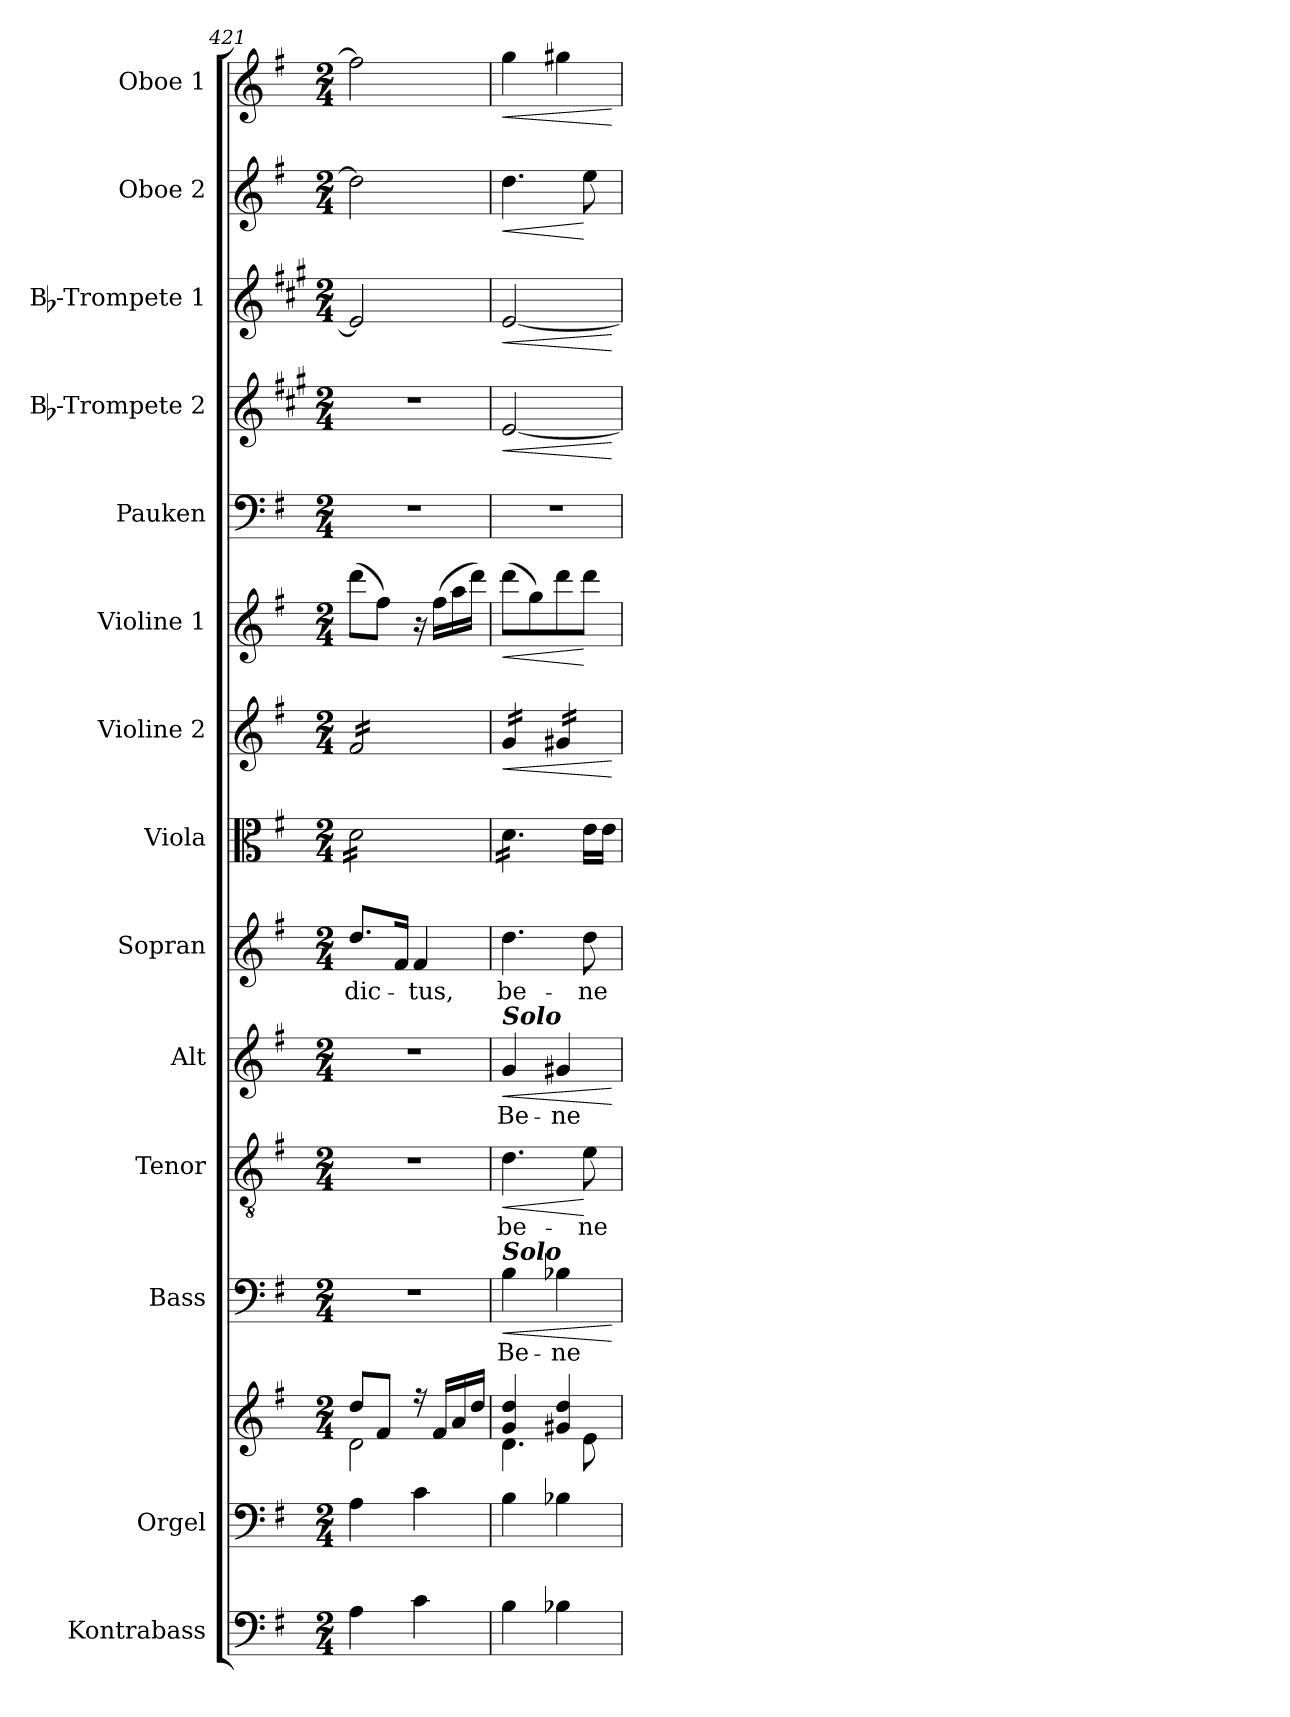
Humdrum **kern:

**kern	**kern	**kern	**kern	**text	**dynam	**kern	**text	**dynam	**kern	**text	**dynam	**kern	**text	**kern	**kern	**dynam	**kern	**dynam	**kern	**kern	**dynam	**kern	**dynam	**kern	**dynam	**kern	**dynam
*part14	*part13	*part13	*part12	*part12	*part12	*part11	*part11	*part11	*part10	*part10	*part10	*part9	*part9	*part8	*part7	*part7	*part6	*part6	*part5	*part4	*part4	*part3	*part3	*part2	*part2	*part1	*part1
*staff15	*staff14	*staff13	*staff12	*staff12	*staff12	*staff11	*staff11	*staff11	*staff10	*staff10	*staff10	*staff9	*staff9	*staff8	*staff7	*staff7	*staff6	*staff6	*staff5	*staff4	*staff4	*staff3	*staff3	*staff2	*staff2	*staff1	*staff1
*I"Kontrabass	*I"Orgel	*	*I"Bass	*	*	*I"Tenor	*	*	*I"Alt	*	*	*I"Sopran	*	*I"Viola	*I"Violine 2	*	*I"Violine 1	*	*I"Pauken	*I"Bb-Trompete 2	*	*I"Bb-Trompete 1	*	*I"Oboe 2	*	*I"Oboe 1	*
*I'Kb.	*I'Org.	*	*I'B.	*	*	*I'T.	*	*	*I'A.	*	*	*I'S.	*	*I'Vla.	*I'Vl. 2	*	*I'Vl. 1	*	*I'Pk.	*I'Bb Trp. 2	*	*I'Bb Trp. 1	*	*I'Ob. 2	*	*I'Ob. 1	*
*clefF4	*clefF4	*clefG2	*clefF4	*	*	*clefGv2	*	*	*clefG2	*	*	*clefG2	*	*clefC3	*clefG2	*	*clefG2	*	*clefF4	*clefG2	*	*clefG2	*	*clefG2	*	*clefG2	*
*ITrd7c12	*	*	*	*	*	*	*	*	*	*	*	*	*	*	*	*	*	*	*	*ITrd1c2	*	*ITrd1c2	*	*	*	*	*
*k[f#]	*k[f#]	*k[f#]	*k[f#]	*	*	*k[f#]	*	*	*k[f#]	*	*	*k[f#]	*	*k[f#]	*k[f#]	*	*k[f#]	*	*k[f#]	*k[f#]	*	*k[f#]	*	*k[f#]	*	*k[f#]	*
*G:	*G:	*G:	*G:	*	*	*G:	*	*	*G:	*	*	*G:	*	*G:	*G:	*	*G:	*	*G:	*G:	*	*G:	*	*G:	*	*G:	*
*M2/4	*M2/4	*M2/4	*M2/4	*	*	*M2/4	*	*	*M2/4	*	*	*M2/4	*	*M2/4	*M2/4	*	*M2/4	*	*M2/4	*M2/4	*	*M2/4	*	*M2/4	*	*M2/4	*
=421	=421	=421	=421	=421	=421	=421	=421	=421	=421	=421	=421	=421	=421	=421	=421	=421	=421	=421	=421	=421	=421	=421	=421	=421	=421	=421	=421
*	*	*^	*	*	*	*	*	*	*	*	*	*	*	*	*	*	*	*	*	*	*	*	*	*	*	*	*
!	!	!	!	!	!	!	!	!	!	!	!	!	!	!LO:LY:b	!	!	!	!	!	!	!	!	!	!	!	!	!	!
*	*	*	*	*	*	*	*	*	*	*	*	*	*	*	*tremolo	*	*	*	*	*	*	*	*	*	*	*	*	*
*	*	*	*	*	*	*	*	*	*	*	*	*	*	*	*	*tremolo	*	*	*	*	*	*	*	*	*	*	*	*
4AA\	4A\	8dd/L	2d\	2r	.	.	2r	.	.	2r	.	.	8.dd/L	-dic-	16d\LL	16f#/LL	.	(>8ddd\L	.	2r	2r	.	2d/]	.	2dd\]	.	2ff#\]	.
.	.	.	.	.	.	.	.	.	.	.	.	.	.	.	16d\	16f#/	.	.	.	.	.	.	.	.	.	.	.	.
.	.	8f#/J	.	.	.	.	.	.	.	.	.	.	.	.	16d\	16f#/	.	8ff#\J)	.	.	.	.	.	.	.	.	.	.
.	.	.	.	.	.	.	.	.	.	.	.	.	16f#/Jk	.	16d\	16f#/	.	.	.	.	.	.	.	.	.	.	.	.
!	!	!	!	!	!	!	!	!	!	!	!	!	!	!LO:LY:b	!	!	!	!	!	!	!	!	!	!	!	!	!	!
4C\	4c\	16r	.	.	.	.	.	.	.	.	.	.	4f#/	-tus,	16d\	16f#/	.	16r	.	.	.	.	.	.	.	.	.	.
.	.	16f#/LL	.	.	.	.	.	.	.	.	.	.	.	.	16d\	16f#/	.	(>16ff#\LL	.	.	.	.	.	.	.	.	.	.
.	.	16a/	.	.	.	.	.	.	.	.	.	.	.	.	16d\	16f#/	.	16aa\	.	.	.	.	.	.	.	.	.	.
.	.	16dd/JJ	.	.	.	.	.	.	.	.	.	.	.	.	16d\JJ	16f#/JJ	.	16ddd\JJ)	.	.	.	.	.	.	.	.	.	.
=422	=422	=422	=422	=422	=422	=422	=422	=422	=422	=422	=422	=422	=422	=422	=422	=422	=422	=422	=422	=422	=422	=422	=422	=422	=422	=422	=422	=422
!	!	!	!	!	!	!	!	!	!	!LO:TX:a:Bi:t=Solo	!	!	!	!	!	!	!	!	!	!	!	!	!	!	!	!	!	!
!	!	!	!	!LO:TX:a:Bi:t=Solo	!	!	!	!	!	!	!	!	!	!	!	!	!	!	!	!	!	!	!	!	!	!	!	!
!	!	!	!	!	!LO:LY:b	!LO:HP:b	!	!LO:LY:b	!LO:HP:b	!	!LO:LY:b	!LO:HP:b	!	!LO:LY:b	!	!	!LO:HP:b	!	!LO:HP:b	!	!	!LO:HP:b	!	!LO:HP:b	!	!LO:HP:b	!	!LO:HP:b
4BB\	4B\	4g/ 4dd/	4.d\	4B\	Be-	<	4.d\	be-	<	4g/	Be-	<	4.dd\	be-	16d\LL	16g/LL	<	(>8ddd\L	<	2r	[2d/	<	[2d/	<	4.dd\	<	4gg\	<
.	.	.	.	.	.	.	.	.	.	.	.	.	.	.	16d\	16g/	.	.	.	.	.	.	.	.	.	.	.	.
.	.	.	.	.	.	.	.	.	.	.	.	.	.	.	16d\	16g/	.	8gg\)	.	.	.	.	.	.	.	.	.	.
.	.	.	.	.	.	.	.	.	.	.	.	.	.	.	16d\	16g/JJ	.	.	.	.	.	.	.	.	.	.	.	.
!	!	!	!	!	!LO:LY:b	!	!	!	!	!	!LO:LY:b	!	!	!	!	!	!	!	!	!	!	!	!	!	!	!	!	!
4BB-X\	4B-X\	4g#X/ 4dd/	.	4B-X\	-ne-	.	.	.	.	4g#X/	-ne-	.	.	.	16d\	16g#X/LL	.	8ddd\	.	.	.	.	.	.	.	.	4gg#X\	.
.	.	.	.	.	.	.	.	.	.	.	.	.	.	.	16d\JJ	16g#X/	.	.	.	.	.	.	.	.	.	.	.	.
*	*	*	*	*	*	*	*	*	*	*	*	*	*	*	*Xtremolo	*	*	*	*	*	*	*	*	*	*	*	*	*
!	!	!	!	!	!	!	!	!LO:LY:b	!	!	!	!	!	!LO:LY:b	!	!	!	!	!	!	!	!	!	!	!	!	!	!
.	.	.	8e\	.	.	.	8e\	-ne-	[	.	.	.	8dd\	-ne-	16e\LL	16g#X/	.	8ddd\J	[	.	.	.	.	.	8ee\	[	.	.
.	.	.	.	.	.	.	.	.	.	.	.	.	.	.	16e\JJ	16g#X/JJ	.	.	.	.	.	.	.	.	.	.	.	.
*	*	*	*	*	*	*	*	*	*	*	*	*	*	*	*	*Xtremolo	*	*	*	*	*	*	*	*	*	*	*	*
*	*	*v	*v	*	*	*	*	*	*	*	*	*	*	*	*	*	*	*	*	*	*	*	*	*	*	*	*	*
.	.	.	.	.	[	.	.	.	.	.	[	.	.	.	.	[	.	.	.	.	[	.	[	.	.	.	[
=	=	=	=	=	=	=	=	=	=	=	=	=	=	=	=	=	=	=	=	=	=	=	=	=	=	=	=
*-	*-	*-	*-	*-	*-	*-	*-	*-	*-	*-	*-	*-	*-	*-	*-	*-	*-	*-	*-	*-	*-	*-	*-	*-	*-	*-	*-
